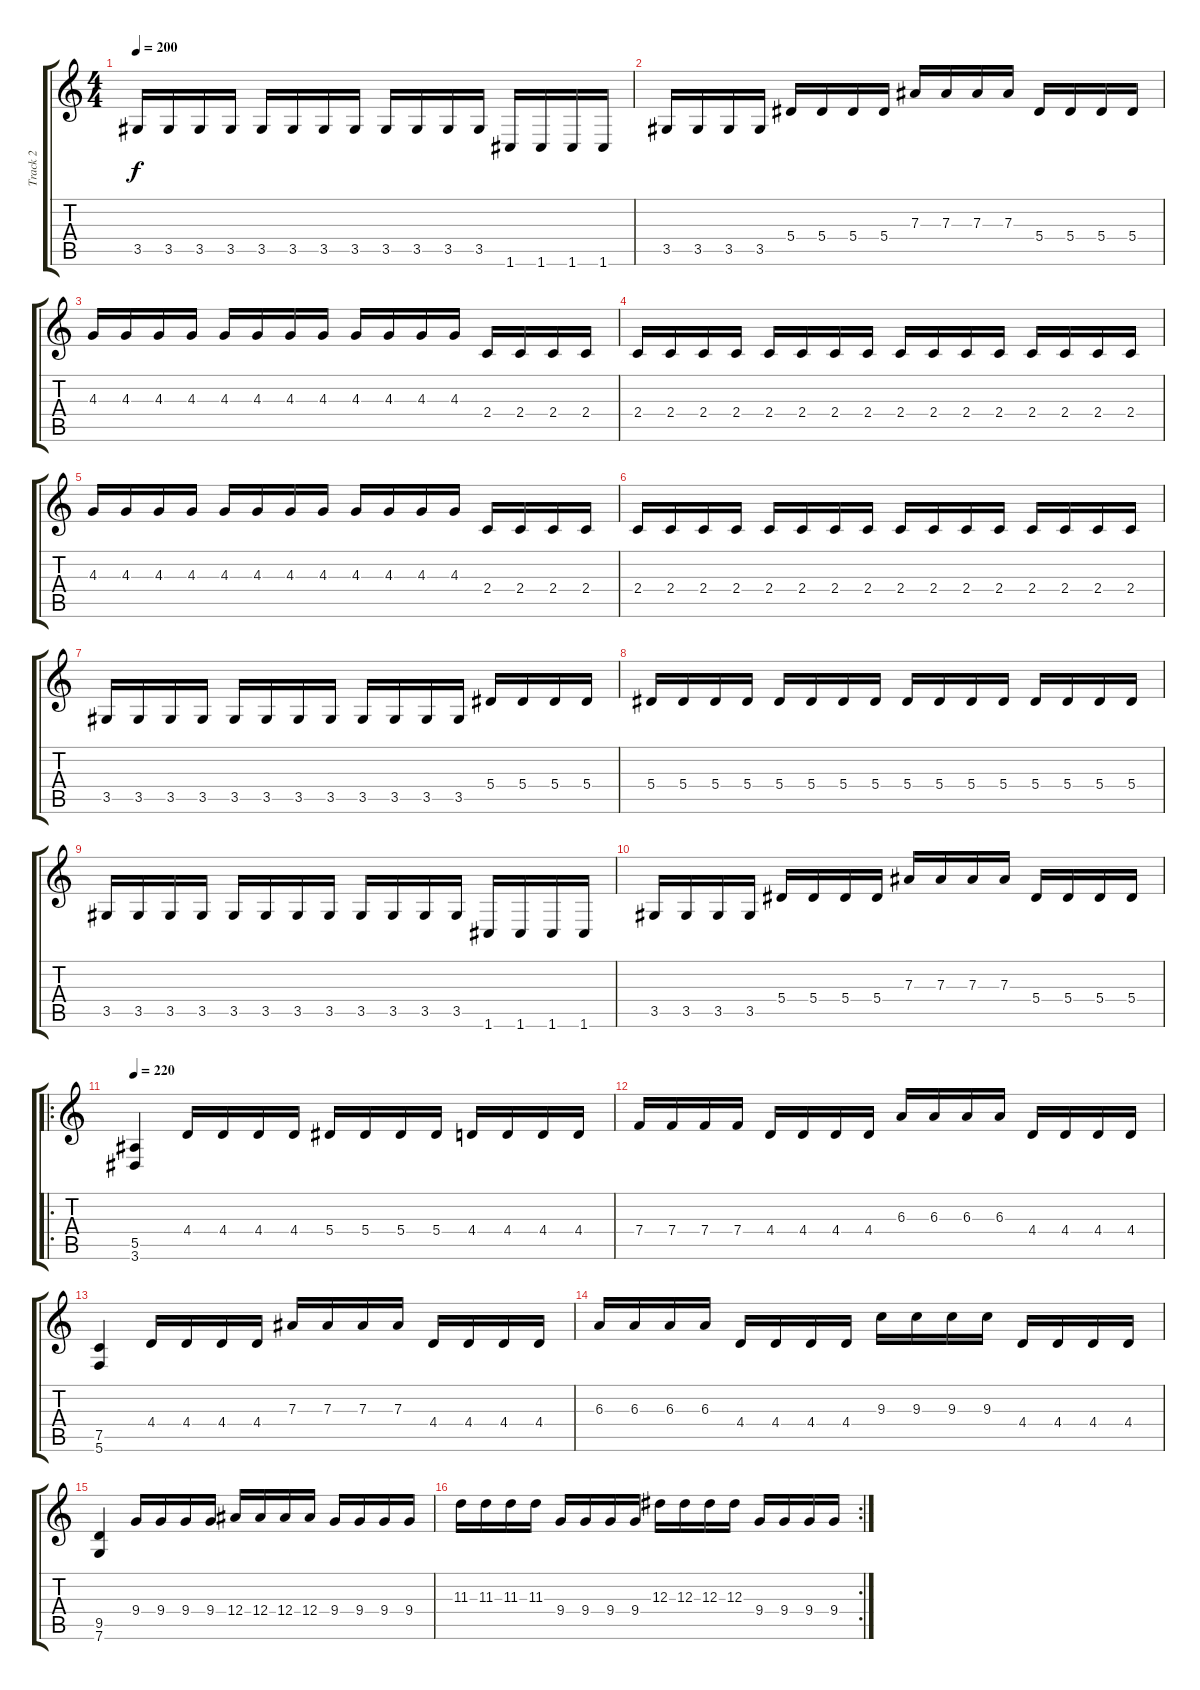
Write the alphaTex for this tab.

\track ("Track 2" "Track 2") {instrument distortionguitar}
\staff {score tabs}
\tuning (C4 G3 Eb3 Bb2 F2 C2) {hide}
\ts (4 4)
\tempo 200
\clef g2
\ks c
3.5.16{dy f} 3.5.16 3.5.16 3.5.16 3.5.16 3.5.16 3.5.16 3.5.16 3.5.16 3.5.16 3.5.16 3.5.16 1.6.16 1.6.16 1.6.16 1.6.16 |
3.5.16 3.5.16 3.5.16 3.5.16 5.4.16 5.4.16 5.4.16 5.4.16 7.3.16 7.3.16 7.3.16 7.3.16 5.4.16 5.4.16 5.4.16 5.4.16 |
4.3.16 4.3.16 4.3.16 4.3.16 4.3.16 4.3.16 4.3.16 4.3.16 4.3.16 4.3.16 4.3.16 4.3.16 2.4.16 2.4.16 2.4.16 2.4.16 |
2.4.16 2.4.16 2.4.16 2.4.16 2.4.16 2.4.16 2.4.16 2.4.16 2.4.16 2.4.16 2.4.16 2.4.16 2.4.16 2.4.16 2.4.16 2.4.16 |
4.3.16 4.3.16 4.3.16 4.3.16 4.3.16 4.3.16 4.3.16 4.3.16 4.3.16 4.3.16 4.3.16 4.3.16 2.4.16 2.4.16 2.4.16 2.4.16 |
2.4.16 2.4.16 2.4.16 2.4.16 2.4.16 2.4.16 2.4.16 2.4.16 2.4.16 2.4.16 2.4.16 2.4.16 2.4.16 2.4.16 2.4.16 2.4.16 |
3.5.16 3.5.16 3.5.16 3.5.16 3.5.16 3.5.16 3.5.16 3.5.16 3.5.16 3.5.16 3.5.16 3.5.16 5.4.16 5.4.16 5.4.16 5.4.16 |
5.4.16 5.4.16 5.4.16 5.4.16 5.4.16 5.4.16 5.4.16 5.4.16 5.4.16 5.4.16 5.4.16 5.4.16 5.4.16 5.4.16 5.4.16 5.4.16 |
3.5.16 3.5.16 3.5.16 3.5.16 3.5.16 3.5.16 3.5.16 3.5.16 3.5.16 3.5.16 3.5.16 3.5.16 1.6.16 1.6.16 1.6.16 1.6.16 |
3.5.16 3.5.16 3.5.16 3.5.16 5.4.16 5.4.16 5.4.16 5.4.16 7.3.16 7.3.16 7.3.16 7.3.16 5.4.16 5.4.16 5.4.16 5.4.16 |
\ro
\tempo 220
(5.5 3.6).4 4.4.16 4.4.16 4.4.16 4.4.16 5.4.16 5.4.16 5.4.16 5.4.16 4.4.16 4.4.16 4.4.16 4.4.16 |
7.4.16 7.4.16 7.4.16 7.4.16 4.4.16 4.4.16 4.4.16 4.4.16 6.3.16 6.3.16 6.3.16 6.3.16 4.4.16 4.4.16 4.4.16 4.4.16 |
(7.5 5.6).4 4.4.16 4.4.16 4.4.16 4.4.16 7.3.16 7.3.16 7.3.16 7.3.16 4.4.16 4.4.16 4.4.16 4.4.16 |
6.3.16 6.3.16 6.3.16 6.3.16 4.4.16 4.4.16 4.4.16 4.4.16 9.3.16 9.3.16 9.3.16 9.3.16 4.4.16 4.4.16 4.4.16 4.4.16 |
(9.5 7.6).4 9.4.16 9.4.16 9.4.16 9.4.16 12.4.16 12.4.16 12.4.16 12.4.16 9.4.16 9.4.16 9.4.16 9.4.16 |
\rc 2
11.3.16 11.3.16 11.3.16 11.3.16 9.4.16 9.4.16 9.4.16 9.4.16 12.3.16 12.3.16 12.3.16 12.3.16 9.4.16 9.4.16 9.4.16 9.4.16
